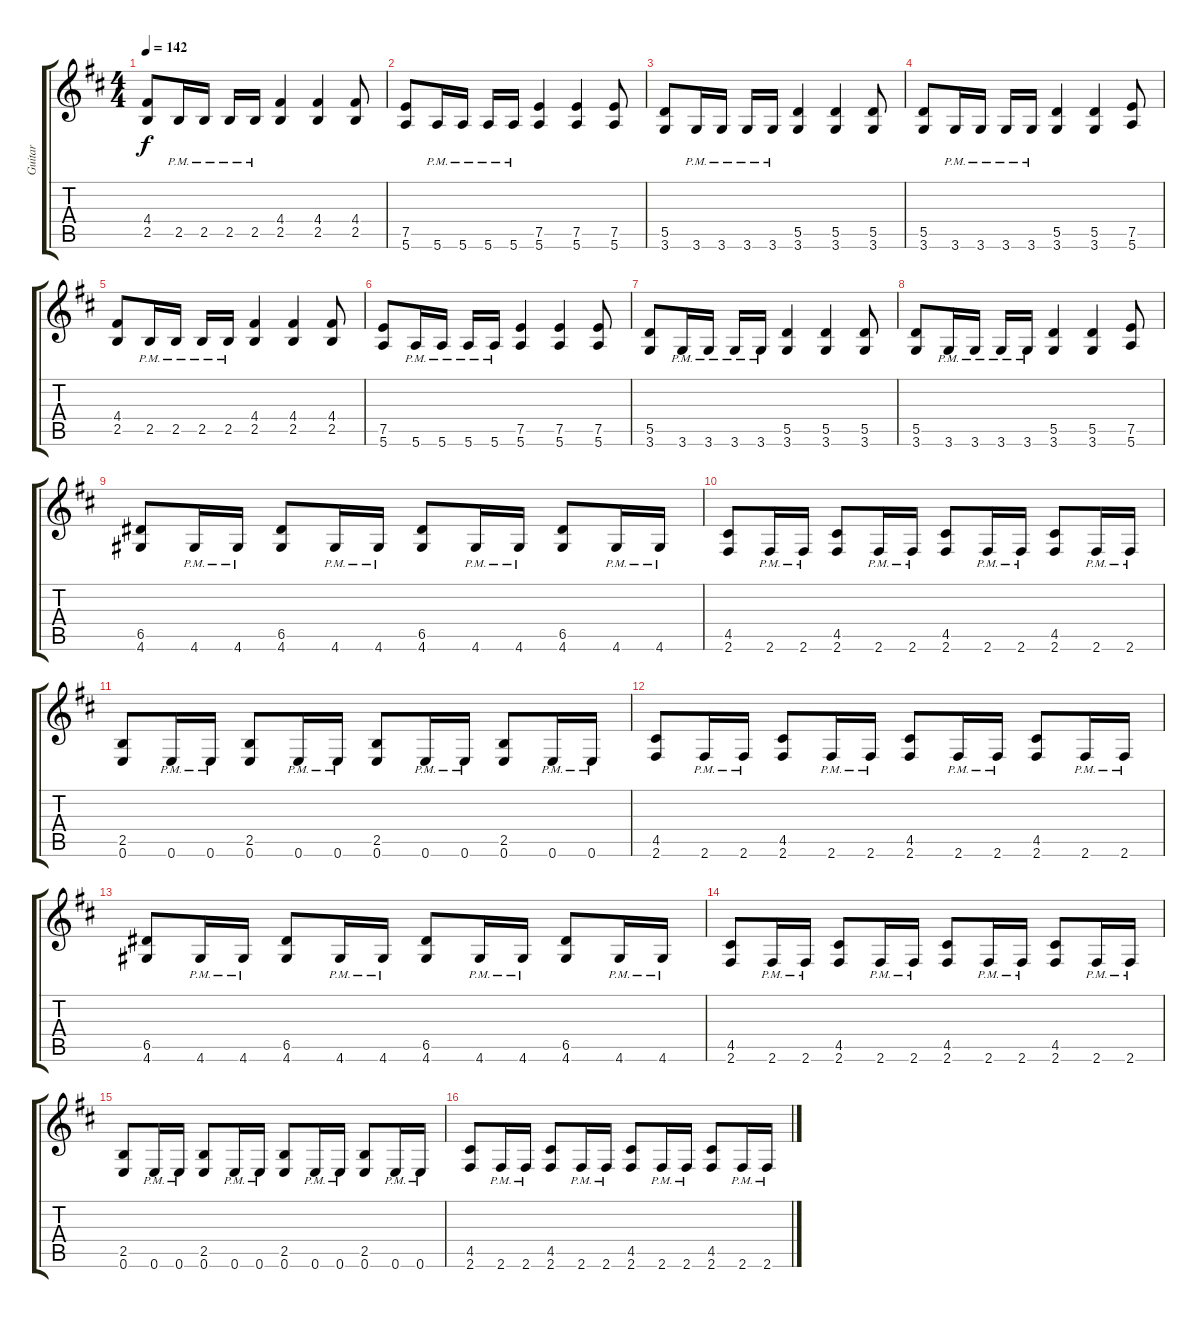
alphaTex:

\track ("Guitar" "Guitar") {instrument overdrivenguitar}
\staff {score tabs}
\tuning (E4 B3 G3 D3 A2 E2) {hide}
\ts (4 4)
\tempo 142
\clef g2
\ks bminor
(4.4 2.5).8{dy f} 2.5{pm}.16 2.5{pm}.16 2.5{pm}.16 2.5{pm}.16 (4.4 2.5).4 (4.4 2.5).4 (4.4 2.5).8 |
(7.5 5.6).8 5.6{pm}.16 5.6{pm}.16 5.6{pm}.16 5.6{pm}.16 (7.5 5.6).4 (7.5 5.6).4 (7.5 5.6).8 |
(5.5 3.6).8 3.6{pm}.16 3.6{pm}.16 3.6{pm}.16 3.6{pm}.16 (5.5 3.6).4 (5.5 3.6).4 (5.5 3.6).8 |
(5.5 3.6).8 3.6{pm}.16 3.6{pm}.16 3.6{pm}.16 3.6{pm}.16 (5.5 3.6).4 (5.5 3.6).4 (7.5 5.6).8 |
(4.4 2.5).8 2.5{pm}.16 2.5{pm}.16 2.5{pm}.16 2.5{pm}.16 (4.4 2.5).4 (4.4 2.5).4 (4.4 2.5).8 |
(7.5 5.6).8 5.6{pm}.16 5.6{pm}.16 5.6{pm}.16 5.6{pm}.16 (7.5 5.6).4 (7.5 5.6).4 (7.5 5.6).8 |
(5.5 3.6).8 3.6{pm}.16 3.6{pm}.16 3.6{pm}.16 3.6{pm}.16 (5.5 3.6).4 (5.5 3.6).4 (5.5 3.6).8 |
(5.5 3.6).8 3.6{pm}.16 3.6{pm}.16 3.6{pm}.16 3.6{pm}.16 (5.5 3.6).4 (5.5 3.6).4 (7.5 5.6).8 |
(6.5 4.6).8 4.6{pm}.16 4.6{pm}.16 (6.5 4.6).8 4.6{pm}.16 4.6{pm}.16 (6.5 4.6).8 4.6{pm}.16 4.6{pm}.16 (6.5 4.6).8 4.6{pm}.16 4.6{pm}.16 |
(4.5 2.6).8 2.6{pm}.16 2.6{pm}.16 (4.5 2.6).8 2.6{pm}.16 2.6{pm}.16 (4.5 2.6).8 2.6{pm}.16 2.6{pm}.16 (4.5 2.6).8 2.6{pm}.16 2.6{pm}.16 |
(2.5 0.6).8 0.6{pm}.16 0.6{pm}.16 (2.5 0.6).8 0.6{pm}.16 0.6{pm}.16 (2.5 0.6).8 0.6{pm}.16 0.6{pm}.16 (2.5 0.6).8 0.6{pm}.16 0.6{pm}.16 |
(4.5 2.6).8 2.6{pm}.16 2.6{pm}.16 (4.5 2.6).8 2.6{pm}.16 2.6{pm}.16 (4.5 2.6).8 2.6{pm}.16 2.6{pm}.16 (4.5 2.6).8 2.6{pm}.16 2.6{pm}.16 |
(6.5 4.6).8 4.6{pm}.16 4.6{pm}.16 (6.5 4.6).8 4.6{pm}.16 4.6{pm}.16 (6.5 4.6).8 4.6{pm}.16 4.6{pm}.16 (6.5 4.6).8 4.6{pm}.16 4.6{pm}.16 |
(4.5 2.6).8 2.6{pm}.16 2.6{pm}.16 (4.5 2.6).8 2.6{pm}.16 2.6{pm}.16 (4.5 2.6).8 2.6{pm}.16 2.6{pm}.16 (4.5 2.6).8 2.6{pm}.16 2.6{pm}.16 |
(2.5 0.6).8 0.6{pm}.16 0.6{pm}.16 (2.5 0.6).8 0.6{pm}.16 0.6{pm}.16 (2.5 0.6).8 0.6{pm}.16 0.6{pm}.16 (2.5 0.6).8 0.6{pm}.16 0.6{pm}.16 |
(4.5 2.6).8 2.6{pm}.16 2.6{pm}.16 (4.5 2.6).8 2.6{pm}.16 2.6{pm}.16 (4.5 2.6).8 2.6{pm}.16 2.6{pm}.16 (4.5 2.6).8 2.6{pm}.16 2.6{pm}.16
